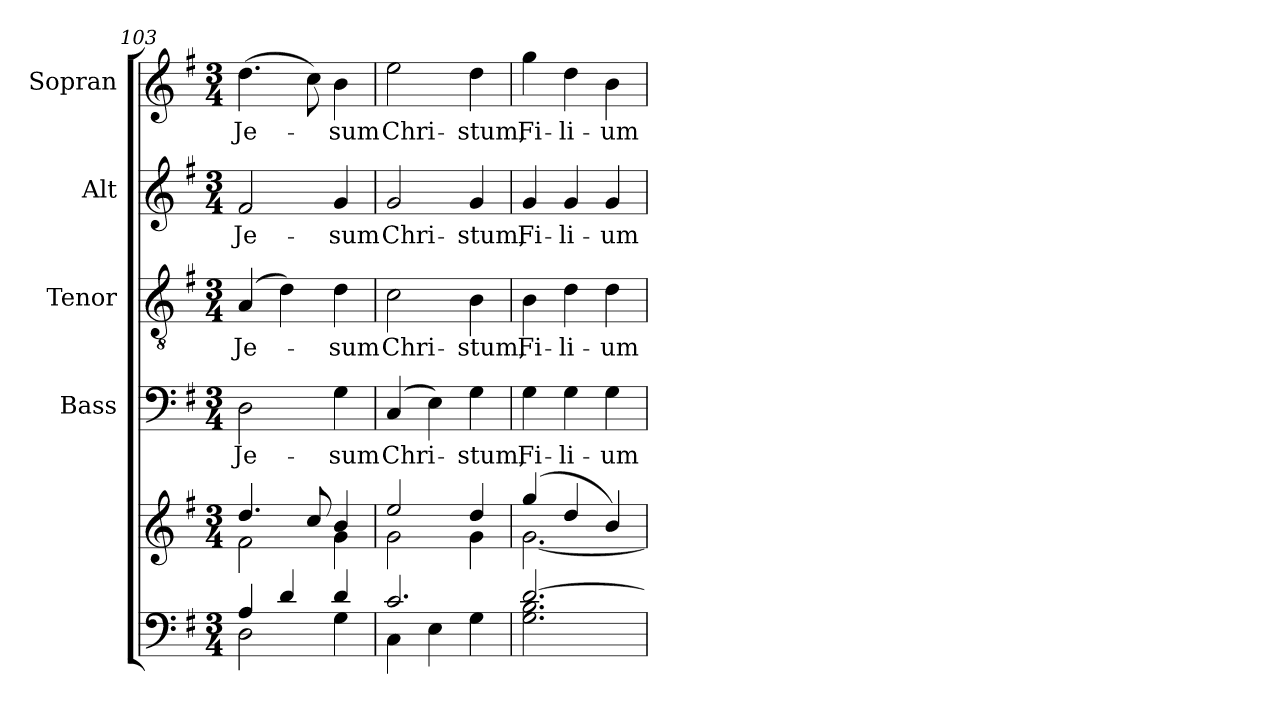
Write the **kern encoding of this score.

**kern	**kern	**kern	**text	**kern	**text	**kern	**text	**kern	**text
*part5	*part5	*part4	*part4	*part3	*part3	*part2	*part2	*part1	*part1
*staff6	*staff5	*staff4	*staff4	*staff3	*staff3	*staff2	*staff2	*staff1	*staff1
*	*	*I"Bass	*	*I"Tenor	*	*I"Alt	*	*I"Sopran	*
*	*	*I'B.	*	*I'T.	*	*I'A.	*	*I'S.	*
!!LO:LB:g=z
*clefF4	*clefG2	*clefF4	*	*clefGv2	*	*clefG2	*	*clefG2	*
*k[f#]	*k[f#]	*k[f#]	*	*k[f#]	*	*k[f#]	*	*k[f#]	*
*G:	*G:	*G:	*	*G:	*	*G:	*	*G:	*
*M3/4	*M3/4	*M3/4	*	*M3/4	*	*M3/4	*	*M3/4	*
=103	=103	=103	=103	=103	=103	=103	=103	=103	=103
*^	*^	*	*	*	*	*	*	*	*
!	!	!	!	!	!LO:LY:b	!	!LO:LY:b	!	!LO:LY:b	!	!LO:LY:b
4A/	2D\	4.dd/	2f#\	2D\	Je-	(4A/	Je-	2f#/	Je-	(>4.dd\	Je-
4d/	.	.	.	.	.	4d\)	.	.	.	.	.
.	.	8cc/	.	.	.	.	.	.	.	8cc\)	.
!	!	!	!	!	!LO:LY:b	!	!LO:LY:b	!	!LO:LY:b	!	!LO:LY:b
4d/	4G\	4b/	4g\	4G\	-sum	4d\	-sum	4g/	-sum	4b\	-sum
=104	=104	=104	=104	=104	=104	=104	=104	=104	=104	=104	=104
!	!	!	!	!	!LO:LY:b	!	!LO:LY:b	!	!LO:LY:b	!	!LO:LY:b
2.c/	4C\	2ee/	2g\	(4C/	Chri-	2c\	Chri-	2g/	Chri-	2ee\	Chri-
.	4E\	.	.	4E\)	.	.	.	.	.	.	.
!	!	!	!	!	!LO:LY:b	!	!LO:LY:b	!	!LO:LY:b	!	!LO:LY:b
.	4G\	4dd/	4g\	4G\	-stum,	4B\	-stum,	4g/	-stum,	4dd\	-stum,
=105	=105	=105	=105	=105	=105	=105	=105	=105	=105	=105	=105
!	!	!	!	!	!LO:LY:b	!	!LO:LY:b	!	!LO:LY:b	!	!LO:LY:b
[>2.d/	2.G\ 2.B\	(4gg/	[<2.g\	4G\	Fi-	4B\	Fi-	4g/	Fi-	4gg\	Fi-
!	!	!	!	!	!LO:LY:b	!	!LO:LY:b	!	!LO:LY:b	!	!LO:LY:b
.	.	4dd/	.	4G\	-li-	4d\	-li-	4g/	-li-	4dd\	-li-
!	!	!	!	!	!LO:LY:b	!	!LO:LY:b	!	!LO:LY:b	!	!LO:LY:b
.	.	4b/)	.	4G\	-um	4d\	-um	4g/	-um	4b\	-um
*v	*v	*	*	*	*	*	*	*	*	*	*
*	*v	*v	*	*	*	*	*	*	*	*
=	=	=	=	=	=	=	=	=	=
*-	*-	*-	*-	*-	*-	*-	*-	*-	*-
